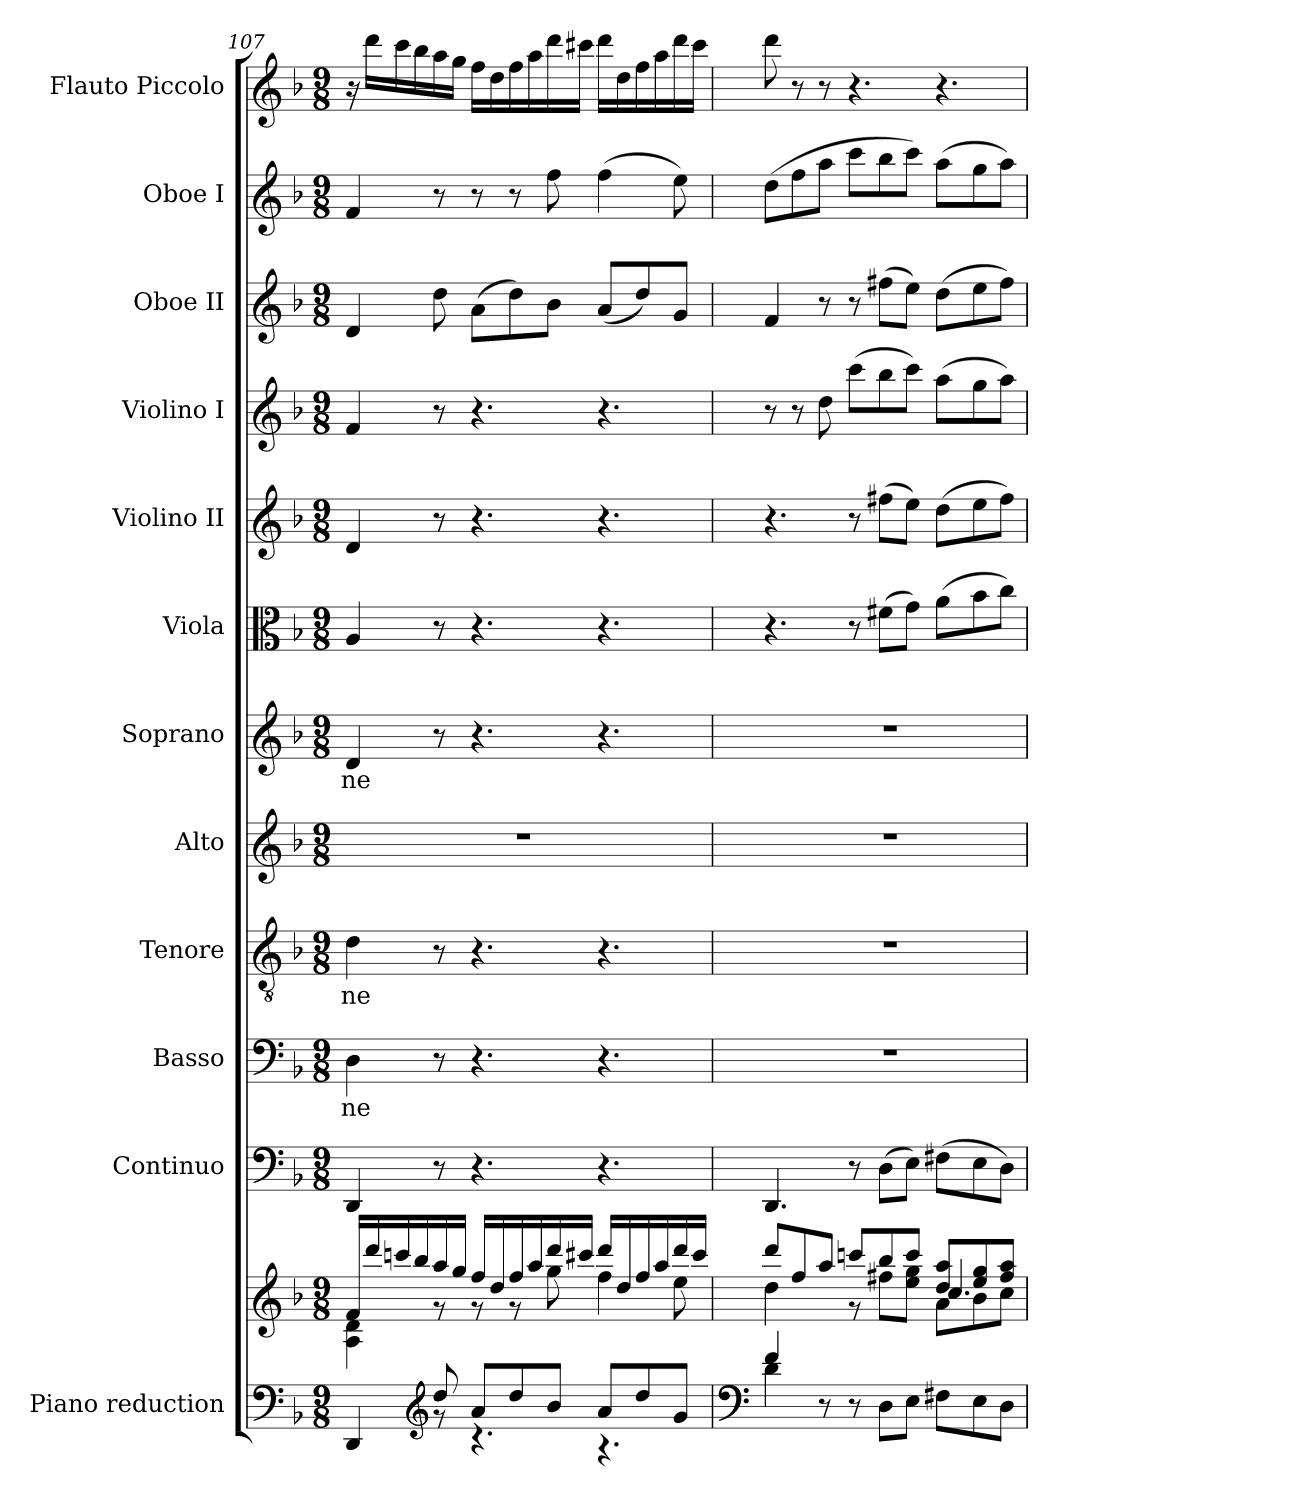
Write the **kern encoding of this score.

**kern	**kern	**kern	**kern	**text	**kern	**text	**kern	**kern	**text	**kern	**kern	**kern	**kern	**kern	**kern
*part12	*part12	*part11	*part10	*part10	*part9	*part9	*part8	*part7	*part7	*part6	*part5	*part4	*part3	*part2	*part1
*staff13	*staff12	*staff11	*staff10	*staff10	*staff9	*staff9	*staff8	*staff7	*staff7	*staff6	*staff5	*staff4	*staff3	*staff2	*staff1
*I"Piano reduction	*	*I"Continuo	*I"Basso	*	*I"Tenore	*	*I"Alto	*I"Soprano	*	*I"Viola	*I"Violino II	*I"Violino I	*I"Oboe II	*I"Oboe I	*I"Flauto Piccolo
*I'Pno	*	*	*	*	*	*	*	*	*	*	*	*	*I'Ob	*I'Ob	*I'Picc
!!LO:PB:g=z
*clefF4	*clefG2	*clefF4	*clefF4	*	*clefGv2	*	*clefG2	*clefG2	*	*clefC3	*clefG2	*clefG2	*clefG2	*clefG2	*clefG2
*	*	*	*	*	*	*	*	*	*	*	*	*	*	*	*ITrd-7c-12
*k[b-]	*k[b-]	*k[b-]	*k[b-]	*	*k[b-]	*	*k[b-]	*k[b-]	*	*k[b-]	*k[b-]	*k[b-]	*k[b-]	*k[b-]	*k[b-]
*M9/8	*M9/8	*M9/8	*M9/8	*	*M9/8	*	*M9/8	*M9/8	*	*M9/8	*M9/8	*M9/8	*M9/8	*M9/8	*M9/8
=107	=107	=107	=107	=107	=107	=107	=107	=107	=107	=107	=107	=107	=107	=107	=107
*^	*^	*	*	*	*	*	*	*	*	*	*	*	*	*	*
!	!	!	!	!	!	!LO:LY:b	!	!LO:LY:b	!	!	!LO:LY:b	!	!	!	!	!	!
4DD/	4ryy	16f/LL	4A\ 4d\	4DD/	4D\	-ne	4d\	-ne	8%9r	4d/	-ne	4A/	4d/	4f/	4d/	4f/	16r
.	.	16ddd/	.	.	.	.	.	.	.	.	.	.	.	.	.	.	16dddd\LL
.	.	16cccn/	.	.	.	.	.	.	.	.	.	.	.	.	.	.	16cccc\
.	.	16bb-/	.	.	.	.	.	.	.	.	.	.	.	.	.	.	16bbb-\
*clefG2	*	*	*	*	*	*	*	*	*	*	*	*	*	*	*	*	*
8dd/	8r	16aa/	8r	8r	8r	.	8r	.	.	8r	.	8r	8r	8r	8dd\	8r	16aaa\
.	.	16gg/JJ	.	.	.	.	.	.	.	.	.	.	.	.	.	.	16ggg\JJ
8a/L	4.r	16ff/LL	8r	4.r	4.r	.	4.r	.	.	4.r	.	4.r	4.r	4.r	(8a\L	8r	16fff\LL
.	.	16dd/	.	.	.	.	.	.	.	.	.	.	.	.	.	.	16ddd\
8dd/	.	16ff/	8r	.	.	.	.	.	.	.	.	.	.	.	8dd\)	8r	16fff\
.	.	16aa/	.	.	.	.	.	.	.	.	.	.	.	.	.	.	16aaa\
8b-/J	.	16ddd/	8gg\	.	.	.	.	.	.	.	.	.	.	.	8b-\J	8ff\	16dddd\
.	.	16ccc#X/JJ	.	.	.	.	.	.	.	.	.	.	.	.	.	.	16cccc#X\JJ
8a/L	4.r	16ddd/LL	4ff\	4.r	4.r	.	4.r	.	.	4.r	.	4.r	4.r	4.r	(8a/L	(4ff\	16dddd\LL
.	.	16dd/	.	.	.	.	.	.	.	.	.	.	.	.	.	.	16ddd\
8dd/	.	16ff/	.	.	.	.	.	.	.	.	.	.	.	.	8dd/)	.	16fff\
.	.	16aa/	.	.	.	.	.	.	.	.	.	.	.	.	.	.	16aaa\
8g/J	.	16ddd/	8ee\	.	.	.	.	.	.	.	.	.	.	.	8g/J	8ee\)	16dddd\
.	.	16ccc#/JJ	.	.	.	.	.	.	.	.	.	.	.	.	.	.	16cccc#\JJ
*	*	*v	*v	*	*	*	*	*	*	*	*	*	*	*	*	*	*
=108	=108	=108	=108	=108	=108	=108	=108	=108	=108	=108	=108	=108	=108	=108	=108	=108
*clefF4	*	*	*	*	*	*	*	*	*	*	*	*	*	*	*	*
*	*	*^	*	*	*	*	*	*	*	*	*	*	*	*	*	*
*	*	*	*^	*	*	*	*	*	*	*	*	*	*	*	*	*	*
4f/	4d\	8ddd/L	4dd\	2.ryy	4.DD/	8%9r	.	8%9r	.	8%9r	8%9r	.	4.r	4.r	8r	4f/	(8dd\L	8dddd\
.	.	8ff/	.	.	.	.	.	.	.	.	.	.	.	.	8r	.	8ff\	8r
8r	8ryy	8aa/J	8ryy	.	.	.	.	.	.	.	.	.	.	.	8dd\	8r	8aa\J	8r
8r	8ryy	8cccn/L	8r	.	8r	.	.	.	.	.	.	.	8r	8r	(8ccc\L	8r	8ccc\L	4.r
8ryy	8D\L	8bb-/	8ff#X\L	.	(8D\L	.	.	.	.	.	.	.	(8f#X\L	(8ff#X\L	8bb-\	(8ff#X\L	8bb-\	.
8ryy	8E\J	8ccc/J	8ee\ 8gg\J	.	8E\J)	.	.	.	.	.	.	.	8g\J)	8ee\J)	8ccc\J)	8ee\J)	8ccc\J)	.
4.ryy	8F#X\L	8dd/ 8aa/L	8a\L	4.cc/	(8F#X\L	.	.	.	.	.	.	.	(8a\L	(8dd\L	(8aa\L	(8dd\L	(8aa\L	4.r
.	8E\	8ee/ 8gg/	8b-\	.	8E\	.	.	.	.	.	.	.	8b-\	8ee\	8gg\	8ee\	8gg\	.
.	8D\J	8ff#/ 8aa/J	8cc\J	.	8D\J)	.	.	.	.	.	.	.	8cc\J)	8ff#\J)	8aa\J)	8ff#\J)	8aa\J)	.
*v	*v	*	*	*	*	*	*	*	*	*	*	*	*	*	*	*	*	*
*	*v	*v	*v	*	*	*	*	*	*	*	*	*	*	*	*	*	*
=	=	=	=	=	=	=	=	=	=	=	=	=	=	=	=
*-	*-	*-	*-	*-	*-	*-	*-	*-	*-	*-	*-	*-	*-	*-	*-
